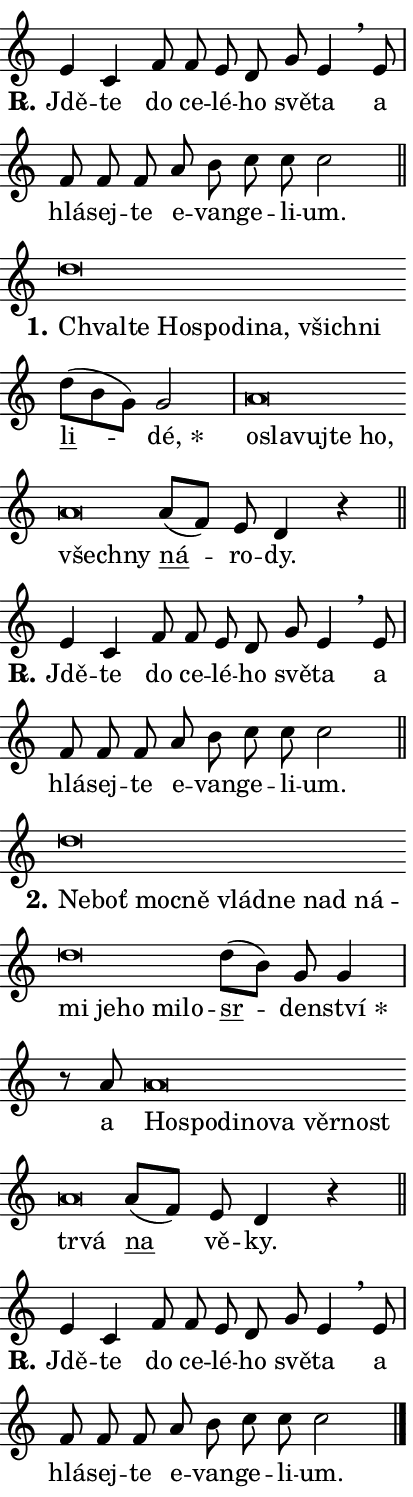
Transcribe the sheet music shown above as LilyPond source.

\version "2.24.0"
\header { tagline = "" }
\paper {
  indent = 0\cm
  top-margin = 0\cm
  right-margin = 0.13\cm % to fit lyric hyphens
  bottom-margin = 0\cm
  left-margin = 0\cm
  paper-width = 7\cm
  page-breaking = #ly:one-page-breaking
  system-system-spacing.basic-distance = #11
  score-system-spacing.basic-distance = #11
  ragged-last = ##f
}


%% Author: Thomas Morley
%% https://lists.gnu.org/archive/html/lilypond-user/2020-05/msg00002.html
#(define (line-position grob)
"Returns position of @var[grob} in current system:
   @code{'start}, if at first time-step
   @code{'end}, if at last time-step
   @code{'middle} otherwise
"
  (let* ((col (ly:item-get-column grob))
         (ln (ly:grob-object col 'left-neighbor))
         (rn (ly:grob-object col 'right-neighbor))
         (col-to-check-left (if (ly:grob? ln) ln col))
         (col-to-check-right (if (ly:grob? rn) rn col))
         (break-dir-left
           (and
             (ly:grob-property col-to-check-left 'non-musical #f)
             (ly:item-break-dir col-to-check-left)))
         (break-dir-right
           (and
             (ly:grob-property col-to-check-right 'non-musical #f)
             (ly:item-break-dir col-to-check-right))))
        (cond ((eqv? 1 break-dir-left) 'start)
              ((eqv? -1 break-dir-right) 'end)
              (else 'middle))))

#(define (tranparent-at-line-position vctor)
  (lambda (grob)
  "Relying on @code{line-position} select the relevant enry from @var{vctor}.
Used to determine transparency,"
    (case (line-position grob)
      ((end) (not (vector-ref vctor 0)))
      ((middle) (not (vector-ref vctor 1)))
      ((start) (not (vector-ref vctor 2))))))

noteHeadBreakVisibility =
#(define-music-function (break-visibility)(vector?)
"Makes @code{NoteHead}s transparent relying on @var{break-visibility}"
#{
  \override NoteHead.transparent =
    #(tranparent-at-line-position break-visibility)
#})

#(define delete-ledgers-for-transparent-note-heads
  (lambda (grob)
    "Reads whether a @code{NoteHead} is transparent.
If so this @code{NoteHead} is removed from @code{'note-heads} from
@var{grob}, which is supposed to be @code{LedgerLineSpanner}.
As a result ledgers are not printed for this @code{NoteHead}"
    (let* ((nhds-array (ly:grob-object grob 'note-heads))
           (nhds-list
             (if (ly:grob-array? nhds-array)
                 (ly:grob-array->list nhds-array)
                 '()))
           ;; Relies on the transparent-property being done before
           ;; Staff.LedgerLineSpanner.after-line-breaking is executed.
           ;; This is fragile ...
           (to-keep
             (remove
               (lambda (nhd)
                 (ly:grob-property nhd 'transparent #f))
               nhds-list)))
      ;; TODO find a better method to iterate over grob-arrays, similiar
      ;; to filter/remove etc for lists
      ;; For now rebuilt from scratch
      (set! (ly:grob-object grob 'note-heads)  '())
      (for-each
        (lambda (nhd)
          (ly:pointer-group-interface::add-grob grob 'note-heads nhd))
        to-keep))))

squashNotes = {
  \override NoteHead.X-extent = #'(-0.2 . 0.2)
  \override NoteHead.Y-extent = #'(-0.75 . 0)
  \override NoteHead.stencil =
    #(lambda (grob)
       (let ((pos (ly:grob-property grob 'staff-position)))
         (begin
           (if (< pos -7) (display "ERROR: Lower brevis then expected\n") (display ""))
           (if (<= pos -6) ly:text-interface::print ly:note-head::print))))
}
unSquashNotes = {
  \revert NoteHead.X-extent
  \revert NoteHead.Y-extent
  \revert NoteHead.stencil
}

hideNotes = \noteHeadBreakVisibility #begin-of-line-visible
unHideNotes = \noteHeadBreakVisibility #all-visible

% work-around for resetting accidentals
% https://lilypond.org/doc/v2.23/Documentation/notation/displaying-rhythms#unmetered-music
cadenzaMeasure = {
  \cadenzaOff
  \partial 1024 s1024
  \cadenzaOn
}

#(define-markup-command (accent layout props text) (markup?)
  "Underline accented syllable"
  (interpret-markup layout props
    #{\markup \override #'(offset . 4.3) \underline { #text }#}))

responsum = \markup \concat {
  "R" \hspace #-1.05 \path #0.1 #'((moveto 0 0.07) (lineto 0.9 0.8)) \hspace #0.05 "."
}

spaceSize = #0.6828661417322834 % exact space size for TeX Gyre Schola

\layout {
  \context {
    \Staff
    \remove "Time_signature_engraver"
    \override LedgerLineSpanner.after-line-breaking = #delete-ledgers-for-transparent-note-heads
  }
  \context {
    \Lyrics {
      \override LyricSpace.minimum-distance = \spaceSize
      \override LyricText.font-name = #"TeX Gyre Schola"
      \override LyricText.font-size = 1
      \override StanzaNumber.font-name = #"TeX Gyre Schola Bold"
      \override StanzaNumber.font-size = 1
    }
  }
  \context {
    \Score 
    \override NoteHead.text =
      #(lambda (grob) 
        (let ((pos (ly:grob-property grob 'staff-position)))
          #{\markup {
            \combine
              \halign #-0.55 \raise #(if (= pos -6) 0 0.5) \override #'(thickness . 2) \draw-line #'(3.2 . 0)
              \musicglyph "noteheads.sM1"
          }#}))
  }
}

% magnetic-lyrics.ily
%
%   written by
%     Jean Abou Samra <jean@abou-samra.fr>
%     Werner Lemberg <wl@gnu.org>
%
%   adapted by
%     Jiri Hon <jiri.hon@gmail.com>
%
% Version 2022-Apr-15

% https://www.mail-archive.com/lilypond-user@gnu.org/msg149350.html

#(define (Left_hyphen_pointer_engraver context)
   "Collect syllable-hyphen-syllable occurrences in lyrics and store
them in properties.  This engraver only looks to the left.  For
example, if the lyrics input is @code{foo -- bar}, it does the
following.

@itemize @bullet
@item
Set the @code{text} property of the @code{LyricHyphen} grob between
@q{foo} and @q{bar} to @code{foo}.

@item
Set the @code{left-hyphen} property of the @code{LyricText} grob with
text @q{foo} to the @code{LyricHyphen} grob between @q{foo} and
@q{bar}.
@end itemize

Use this auxiliary engraver in combination with the
@code{lyric-@/text::@/apply-@/magnetic-@/offset!} hook."
   (let ((hyphen #f)
         (text #f))
     (make-engraver
      (acknowledgers
       ((lyric-syllable-interface engraver grob source-engraver)
        (set! text grob)))
      (end-acknowledgers
       ((lyric-hyphen-interface engraver grob source-engraver)
        ;(when (not (grob::has-interface grob 'lyric-space-interface))
          (set! hyphen grob)));)
      ((stop-translation-timestep engraver)
       (when (and text hyphen)
         (ly:grob-set-object! text 'left-hyphen hyphen))
       (set! text #f)
       (set! hyphen #f)))))

#(define (lyric-text::apply-magnetic-offset! grob)
   "If the space between two syllables is less than the value in
property @code{LyricText@/.details@/.squash-threshold}, move the right
syllable to the left so that it gets concatenated with the left
syllable.

Use this function as a hook for
@code{LyricText@/.after-@/line-@/breaking} if the
@code{Left_@/hyphen_@/pointer_@/engraver} is active."
   (let ((hyphen (ly:grob-object grob 'left-hyphen #f)))
     (when hyphen
       (let ((left-text (ly:spanner-bound hyphen LEFT)))
         (when (grob::has-interface left-text 'lyric-syllable-interface)
           (let* ((common (ly:grob-common-refpoint grob left-text X))
                  (this-x-ext (ly:grob-extent grob common X))
                  (left-x-ext
                   (begin
                     ;; Trigger magnetism for left-text.
                     (ly:grob-property left-text 'after-line-breaking)
                     (ly:grob-extent left-text common X)))
                  ;; `delta` is the gap width between two syllables.
                  (delta (- (interval-start this-x-ext)
                            (interval-end left-x-ext)))
                  (details (ly:grob-property grob 'details))
                  (threshold (assoc-get 'squash-threshold details 0.2)))
             (when (< delta threshold)
               (let* (;; We have to manipulate the input text so that
                      ;; ligatures crossing syllable boundaries are not
                      ;; disabled.  For languages based on the Latin
                      ;; script this is essentially a beautification.
                      ;; However, for non-Western scripts it can be a
                      ;; necessity.
                      (lt (ly:grob-property left-text 'text))
                      (rt (ly:grob-property grob 'text))
                      (is-space (grob::has-interface hyphen 'lyric-space-interface))
                      (space (if is-space " " ""))
                      (extra-delta (if is-space spaceSize 0))
                      ;; Append new syllable.
                      (ltrt-space (if (and (string? lt) (string? rt))
                                (string-append lt space rt)
                                (make-concat-markup (list lt space rt))))
                      ;; Right-align `ltrt` to the right side.
                      (ltrt-space-markup (grob-interpret-markup
                               grob
                               (make-translate-markup
                                (cons (interval-length this-x-ext) 0)
                                (make-right-align-markup ltrt-space)))))
                 (begin
                   ;; Don't print `left-text`.
                   (ly:grob-set-property! left-text 'stencil #f)
                   ;; Set text and stencil (which holds all collected
                   ;; syllables so far) and shift it to the left.
                   (ly:grob-set-property! grob 'text ltrt-space)
                   (ly:grob-set-property! grob 'stencil ltrt-space-markup)
                   (ly:grob-translate-axis! grob (- (- delta extra-delta)) X))))))))))


#(define (lyric-hyphen::displace-bounds-first grob)
   ;; Make very sure this callback isn't triggered too early.
   (let ((left (ly:spanner-bound grob LEFT))
         (right (ly:spanner-bound grob RIGHT)))
     (ly:grob-property left 'after-line-breaking)
     (ly:grob-property right 'after-line-breaking)
     (ly:lyric-hyphen::print grob)))

squashThreshold = #0.4

\layout {
  \context {
    \Lyrics
    \consists #Left_hyphen_pointer_engraver
    \override LyricText.after-line-breaking =
      #lyric-text::apply-magnetic-offset!
    \override LyricHyphen.stencil = #lyric-hyphen::displace-bounds-first
    \override LyricText.details.squash-threshold = \squashThreshold
    \override LyricHyphen.minimum-distance = 0
    \override LyricHyphen.minimum-length = \squashThreshold
  }
}

squashText = \override LyricText.details.squash-threshold = 9999
unSquashText = \override LyricText.details.squash-threshold = \squashThreshold

leftText = \override LyricText.self-alignment-X = #LEFT
unLeftText = \revert LyricText.self-alignment-X

starOffset = #(lambda (grob) 
                (let ((x_offset (ly:self-alignment-interface::aligned-on-x-parent grob)))
                  (if (= x_offset 0) 0 (+ x_offset 1.2))))

star = #(define-music-function (syllable)(string?)
"Append star separator at the end of a syllable"
#{
  \once \override LyricText.X-offset = #starOffset
  \lyricmode { \markup {
    #syllable
    \override #'((font-name . "TeX Gyre Schola Bold")) \hspace #0.2 \lower #0.65 \larger "*"
  } }
#})

starAccent = #(define-music-function (syllable)(string?)
"Append star separator at the end of a syllable and make accent"
#{
  \once \override LyricText.X-offset = #starOffset
  \lyricmode { \markup {
    \accent #syllable
    \override #'((font-name . "TeX Gyre Schola Bold")) \hspace #0.2 \lower #0.65 \larger "*"
  } }
#})

breath = #(define-music-function (syllable)(string?)
"Append breathing indicator at the end of a syllable"
#{
  \lyricmode { \markup { #syllable "+" } }
#})

optionalBreath = #(define-music-function (syllable)(string?)
"Append optional breathing indicator at the end of a syllable"
#{
  \lyricmode { \markup { #syllable "(+)" } }
#})


\score {
    <<
        \new Voice = "melody" { \cadenzaOn \key c \major \relative { e'4 c f8 f e d \bar "" g e4 \breathe e8 \cadenzaMeasure \bar "|" f f f \bar "" a b c c c2 \cadenzaMeasure \bar "||" \break } }
        \new Lyrics \lyricsto "melody" { \lyricmode { \set stanza = \responsum
Jdě -- te do ce -- lé -- ho svě -- ta a hlá -- sej -- te e -- van -- ge -- li -- um. } }
    >>
    \layout {}
}

\score {
    <<
        \new Voice = "melody" { \cadenzaOn \key c \major \relative { \squashNotes d''\breve*1/16 \hideNotes \breve*1/16 \bar "" \breve*1/16 \bar "" \breve*1/16 \bar "" \breve*1/16 \bar "" \breve*1/16 \bar "" \breve*1/16 \breve*1/16 \bar "" \unHideNotes \unSquashNotes \bar "" d8[( b g)] g2 \cadenzaMeasure \bar "|" \squashNotes a\breve*1/16 \hideNotes \breve*1/16 \bar "" \breve*1/16 \bar "" \breve*1/16 \bar "" \breve*1/16 \bar "" \breve*1/16 \breve*1/16 \bar "" \unHideNotes \unSquashNotes \bar "" a8[( f)] e d4 r \cadenzaMeasure \bar "||" \break } }
        \new Lyrics \lyricsto "melody" { \lyricmode { \set stanza = "1."
\leftText Chval -- \squashText te Ho -- spo -- di -- na, všich -- ni \unLeftText \unSquashText \markup \accent li -- \star dé, \leftText o -- \squashText sla -- vuj -- te ho, všech -- ny \unLeftText \unSquashText \markup \accent ná -- ro -- dy. } }
    >>
    \layout {}
}

\score {
    <<
        \new Voice = "melody" { \cadenzaOn \key c \major \relative { e'4 c f8 f e d \bar "" g e4 \breathe e8 \cadenzaMeasure \bar "|" f f f \bar "" a b c c c2 \cadenzaMeasure \bar "||" \break } }
        \new Lyrics \lyricsto "melody" { \lyricmode { \set stanza = \responsum
Jdě -- te do ce -- lé -- ho svě -- ta a hlá -- sej -- te e -- van -- ge -- li -- um. } }
    >>
    \layout {}
}

\score {
    <<
        \new Voice = "melody" { \cadenzaOn \key c \major \relative { \squashNotes d''\breve*1/16 \hideNotes \breve*1/16 \bar "" \breve*1/16 \bar "" \breve*1/16 \bar "" \breve*1/16 \bar "" \breve*1/16 \bar "" \breve*1/16 \bar "" \breve*1/16 \bar "" \breve*1/16 \bar "" \breve*1/16 \bar "" \breve*1/16 \bar "" \breve*1/16 \breve*1/16 \bar "" \unHideNotes \unSquashNotes \bar "" d8[( b)] g g4 \cadenzaMeasure \bar "|" r8 a8 \squashNotes a\breve*1/16 \hideNotes \breve*1/16 \bar "" \breve*1/16 \bar "" \breve*1/16 \bar "" \breve*1/16 \bar "" \breve*1/16 \bar "" \breve*1/16 \bar "" \breve*1/16 \breve*1/16 \bar "" \unHideNotes \unSquashNotes \bar "" a8[( f)] e d4 r \cadenzaMeasure \bar "||" \break } }
        \new Lyrics \lyricsto "melody" { \lyricmode { \set stanza = "2."
\leftText Ne -- \squashText boť moc -- ně vlád -- ne nad ná -- mi je -- ho mi -- lo -- \unLeftText \unSquashText \markup \accent sr -- den -- \star ství a \leftText Ho -- \squashText spo -- di -- no -- va věr -- nost tr -- vá \unLeftText \unSquashText \markup \accent na vě -- ky. } }
    >>
    \layout {}
}

\score {
    <<
        \new Voice = "melody" { \cadenzaOn \key c \major \relative { e'4 c f8 f e d \bar "" g e4 \breathe e8 \cadenzaMeasure \bar "|" f f f \bar "" a b c c c2 \cadenzaMeasure \bar "||" \break } \bar "|." }
        \new Lyrics \lyricsto "melody" { \lyricmode { \set stanza = \responsum
Jdě -- te do ce -- lé -- ho svě -- ta a hlá -- sej -- te e -- van -- ge -- li -- um. } }
    >>
    \layout {}
}
